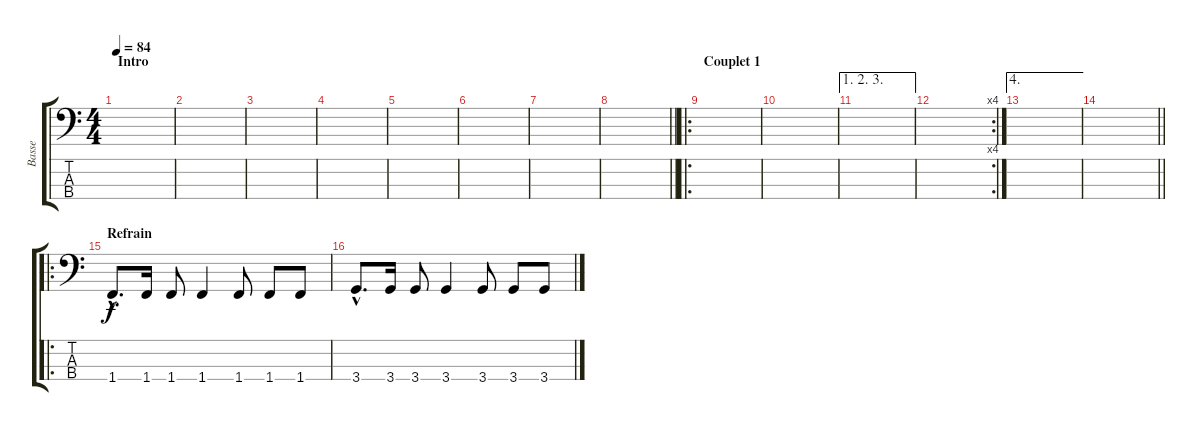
\track ("Basse" "Basse") {instrument electricbassfinger}
\staff {score tabs}
\tuning (G2 D2 A1 E1) {hide}
\ts (4 4)
\section ("" "Intro")
\tempo 84
\clef f4
\ks c
|
|
|
|
|
|
|
\barLineRight lightlight
|
\ro
\section ("" "Couplet 1")
|
|
\ae (1 2 3)
|
\rc 4
|
\ae 4
|
\barLineRight lightlight
|
\ro
\section ("" "Refrain")
1.4{hac}.8{d volume 15} 1.4.16 1.4.8 1.4.4 1.4.8 1.4.8 1.4.8 |
3.4{hac}.8{d} 3.4.16 3.4.8 3.4.4 3.4.8 3.4.8 3.4.8
